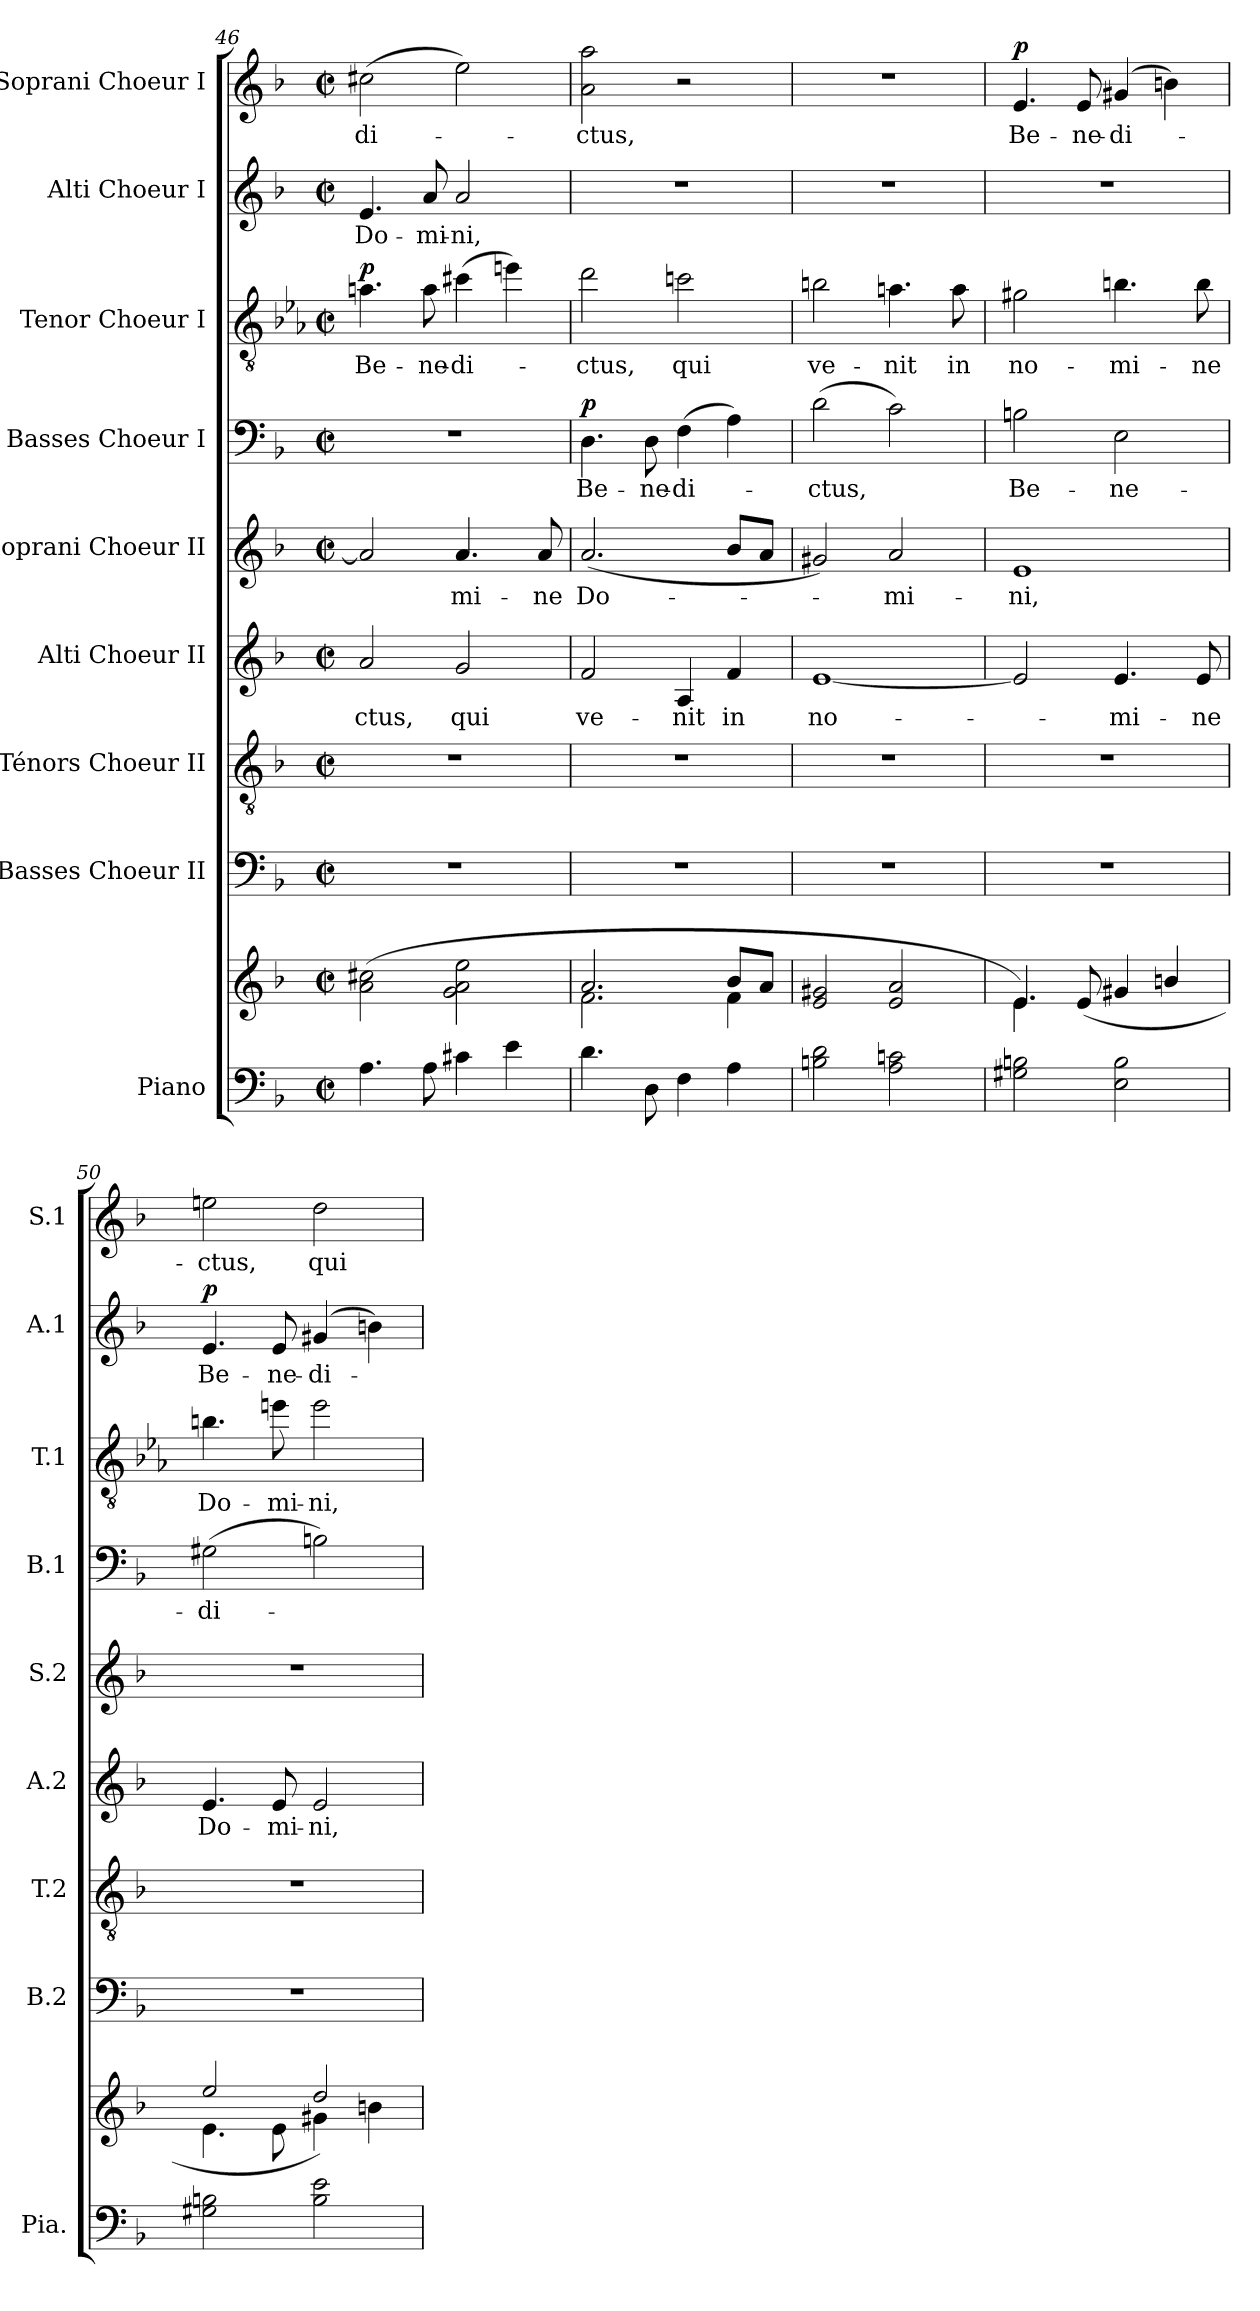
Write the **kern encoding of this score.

**kern	**kern	**kern	**kern	**kern	**text	**kern	**text	**kern	**text	**dynam	**kern	**text	**dynam	**kern	**text	**dynam	**kern	**text	**dynam
*part9	*part9	*part8	*part7	*part6	*part6	*part5	*part5	*part4	*part4	*part4	*part3	*part3	*part3	*part2	*part2	*part2	*part1	*part1	*part1
*staff10	*staff9	*staff8	*staff7	*staff6	*staff6	*staff5	*staff5	*staff4	*staff4	*staff4	*staff3	*staff3	*staff3	*staff2	*staff2	*staff2	*staff1	*staff1	*staff1
*I"Piano	*	*I"Basses Choeur II	*I"Ténors Choeur II	*I"Alti Choeur II	*	*I"Soprani Choeur II	*	*I"Basses Choeur I	*	*	*I"Tenor Choeur I	*	*	*I"Alti Choeur I	*	*	*I"Soprani Choeur I	*	*
*I'Pia.	*	*I'B.2	*I'T.2	*I'A.2	*	*I'S.2	*	*I'B.1	*	*	*I'T.1	*	*	*I'A.1	*	*	*I'S.1	*	*
*clefF4	*clefG2	*clefF4	*clefGv2	*clefG2	*	*clefG2	*	*clefF4	*	*	*clefGv2	*	*	*clefG2	*	*	*clefG2	*	*
*	*	*	*	*	*	*	*	*	*	*	*ITrd8c14	*	*	*	*	*	*	*	*
*k[b-]	*k[b-]	*k[b-]	*k[b-]	*k[b-]	*	*k[b-]	*	*k[b-]	*	*	*k[b-e-a-]	*	*	*k[b-]	*	*	*k[b-]	*	*
*M2/2	*M2/2	*M2/2	*M2/2	*M2/2	*	*M2/2	*	*M2/2	*	*	*M2/2	*	*	*M2/2	*	*	*M2/2	*	*
*met(c|)	*met(c|)	*met(c|)	*met(c|)	*met(c|)	*	*met(c|)	*	*met(c|)	*	*	*met(c|)	*	*	*met(c|)	*	*	*met(c|)	*	*
=46	=46	=46	=46	=46	=46	=46	=46	=46	=46	=46	=46	=46	=46	=46	=46	=46	=46	=46	=46
!	!	!	!	!	!	!	!	!	!	!	!	!	!LO:DY:a	!	!	!	!	!	!
4.A\	(2a\ 2cc#X\	1r	1r	2a/	-ctus,	2a/]	.	1r	.	.	4.Ani\	Be-	p	4.e/	Do-	.	(2cc#X\	-di-	.
8A\	.	.	.	.	.	.	.	.	.	.	8Ai\	-ne-	.	8a/	-mi-	.	.	.	.
4c#X\	2g\ 2a\ 2ee\	.	.	2g/	qui	4.a/	mi-	.	.	.	(4c#Xi\	-di-	.	2a/	-ni,	.	2ee\)	.	.
4e\	.	.	.	.	.	.	.	.	.	.	4eni\)	.	.	.	.	.	.	.	.
.	.	.	.	.	.	8a/	-ne	.	.	.	.	.	.	.	.	.	.	.	.
=47	=47	=47	=47	=47	=47	=47	=47	=47	=47	=47	=47	=47	=47	=47	=47	=47	=47	=47	=47
*	*^	*	*	*	*	*	*	*	*	*	*	*	*	*	*	*	*	*	*
!	!	!	!	!	!	!	!	!	!	!	!LO:DY:a	!	!	!	!	!	!	!	!	!
4.d\	2.a/	2.f\	1r	1r	2f/	ve-	(2.a/	Do-	4.D\	Be-	p	2di\	-ctus,	.	1r	.	.	2a\ 2aa\	-ctus,	.
8D\	.	.	.	.	.	.	.	.	8D\	-ne-	.	.	.	.	.	.	.	.	.	.
4F\	.	.	.	.	4A/	-nit	.	.	(4F\	-di-	.	2cni\	qui	.	.	.	.	2r	.	.
4A\	8b-/L	4f\	.	.	4f/	in	8b-/L	.	4A\)	.	.	.	.	.	.	.	.	.	.	.
.	8a/J	.	.	.	.	.	8a/J	.	.	.	.	.	.	.	.	.	.	.	.	.
*	*v	*v	*	*	*	*	*	*	*	*	*	*	*	*	*	*	*	*	*	*
=48	=48	=48	=48	=48	=48	=48	=48	=48	=48	=48	=48	=48	=48	=48	=48	=48	=48	=48	=48
2Bn\ 2d\	2e/ 2g#X/	1r	1r	[1e	no-	2g#X/)	.	(2d\	-ctus,	.	2Bni\	ve-	.	1r	.	.	1r	.	.
2A\ 2cn\	2e/ 2a/	.	.	.	.	2a/	-mi-	2c\)	.	.	4.Ani\	-nit	.	.	.	.	.	.	.
.	.	.	.	.	.	.	.	.	.	.	8Ai\	in	.	.	.	.	.	.	.
!!LO:PB:g=z
=49	=49	=49	=49	=49	=49	=49	=49	=49	=49	=49	=49	=49	=49	=49	=49	=49	=49	=49	=49
*	*^	*	*	*	*	*	*	*	*	*	*	*	*	*	*	*	*	*	*
!	!	!	!	!	!	!	!	!	!	!	!	!	!	!	!	!	!	!	!	!LO:DY:a
2G#X\ 2Bn\	4.e/)	4.e\	1r	1r	2e/]	.	1e	-ni,	2Bn\	Be-	.	2G#Xi\	no-	.	1r	.	.	4.e/	Be-	p
.	(8e/	2ryy	.	.	.	.	.	.	.	.	.	.	.	.	.	.	.	8e/	-ne-	.
2E\ 2B\	4g#X/	.	.	.	4.e/	-mi-	.	.	2E\	-ne-	.	4.Bni\	-mi-	.	.	.	.	(4g#X/	-di-	.
.	4bn/	.	.	.	.	.	.	.	.	.	.	.	.	.	.	.	.	4bn\)	.	.
.	.	8ryy	.	.	8e/	-ne	.	.	.	.	.	8Bi\	-ne	.	.	.	.	.	.	.
=50	=50	=50	=50	=50	=50	=50	=50	=50	=50	=50	=50	=50	=50	=50	=50	=50	=50	=50	=50	=50
!	!	!	!	!	!	!	!	!	!	!	!	!	!	!	!	!	!LO:DY:a	!	!	!
2G#X\ 2Bn\	2ee/	4.e\	1r	1r	4.e/	Do-	1r	.	(2G#X\	-di-	.	4.Bni\	Do-	.	4.e/	Be-	p	2een\	-ctus,	.
.	.	8e\	.	.	8e/	-mi-	.	.	.	.	.	8eni\	-mi-	.	8e/	-ne-	.	.	.	.
2B\ 2e\	2dd/)	4g#X\	.	.	2e/	-ni,	.	.	2Bn\)	.	.	2ei\	-ni,	.	(4g#X/	-di-	.	2dd\	qui	.
.	.	4bn\	.	.	.	.	.	.	.	.	.	.	.	.	4bn\)	.	.	.	.	.
*	*v	*v	*	*	*	*	*	*	*	*	*	*	*	*	*	*	*	*	*	*
=	=	=	=	=	=	=	=	=	=	=	=	=	=	=	=	=	=	=	=
*-	*-	*-	*-	*-	*-	*-	*-	*-	*-	*-	*-	*-	*-	*-	*-	*-	*-	*-	*-
